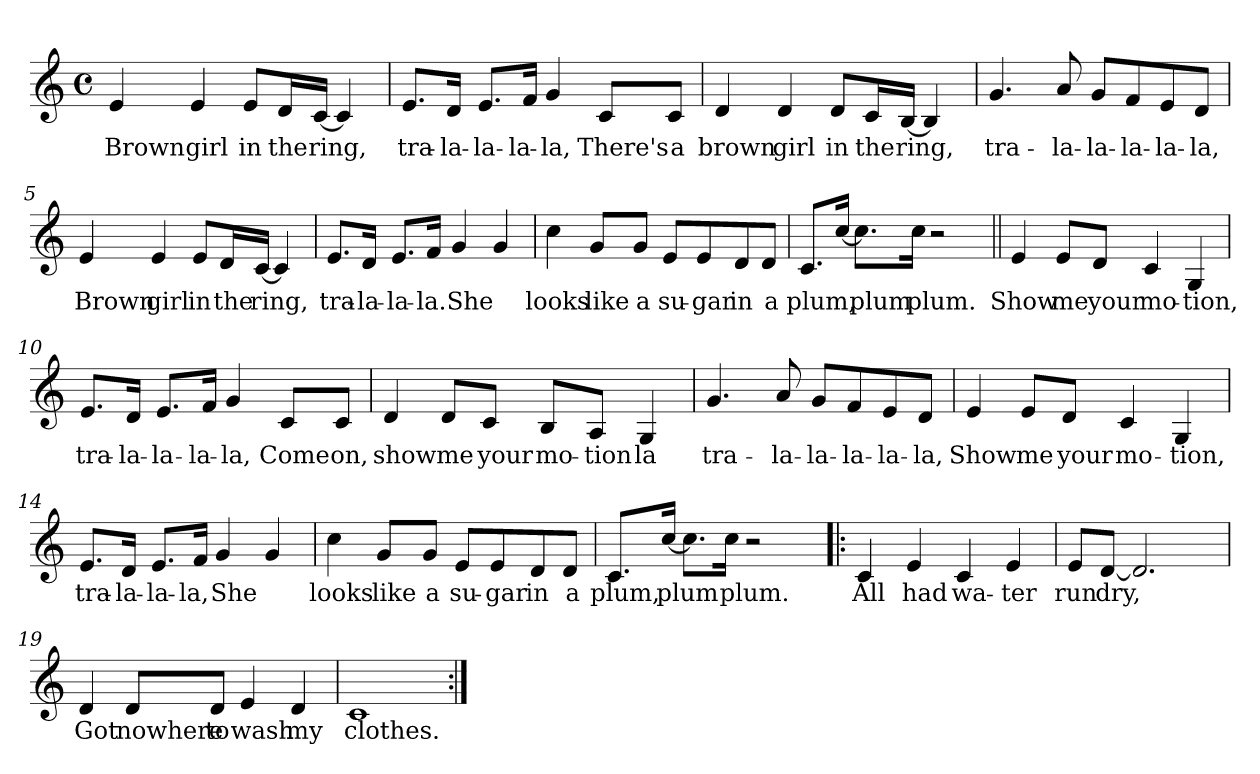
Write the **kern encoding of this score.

**kern	**text
*part1	*part1
*staff1	*staff1
*clefG2	*
*k[]	*
*C:	*
*M4/4	*
*met(c)	*
=1	=1
!	!LO:LY:b
4e/	Brown
!	!LO:LY:b
4e/	girl
!	!LO:LY:b
8e/L	in
!	!LO:LY:b
16d/L	the
!	!LO:LY:b
[16c/JJ	ring,
4c/]	.
=2	=2
!	!LO:LY:b
8.e/L	tra-
!	!LO:LY:b
16d/Jk	-la-
!	!LO:LY:b
8.e/L	-la-
!	!LO:LY:b
16f/Jk	-la-
!	!LO:LY:b
4g/	-la,
!	!LO:LY:b
8c/L	There's
!	!LO:LY:b
8c/J	a
=3	=3
!	!LO:LY:b
4d/	brown
!	!LO:LY:b
4d/	girl
!	!LO:LY:b
8d/L	in
!	!LO:LY:b
16c/L	the
!	!LO:LY:b
[16B/JJ	ring,
4B/]	.
=4	=4
!	!LO:LY:b
4.g/	tra-
!	!LO:LY:b
8a/	-la-
!	!LO:LY:b
8g/L	-la-
!	!LO:LY:b
8f/	-la-
!	!LO:LY:b
8e/	-la-
!	!LO:LY:b
8d/J	-la,
!!LO:LB:g=z
=5	=5
!	!LO:LY:b
4e/	Brown
!	!LO:LY:b
4e/	girl
!	!LO:LY:b
8e/L	in
!	!LO:LY:b
16d/L	the
!	!LO:LY:b
[16c/JJ	ring,
4c/]	.
=6	=6
!	!LO:LY:b
8.e/L	tra-
!	!LO:LY:b
16d/Jk	-la-
!	!LO:LY:b
8.e/L	-la-
!	!LO:LY:b
16f/Jk	-la.
!	!LO:LY:b
4g/	She
4g/	.
=7	=7
!	!LO:LY:b
4cc\	looks
!	!LO:LY:b
8g/L	like
!	!LO:LY:b
8g/J	a
!	!LO:LY:b
8e/L	su-
!	!LO:LY:b
8e/	-gar
!	!LO:LY:b
8d/	in
!	!LO:LY:b
8d/J	a
=8	=8
!	!LO:LY:b
8.c/L	plum,
[16cc/Jk	.
!	!LO:LY:b
8.cc\L]	plum
!	!LO:LY:b
16cc\Jk	plum.
2r	.
!!LO:LB:g=z
=9||	=9||
!	!LO:LY:b
4e/	Show
!	!LO:LY:b
8e/L	me
!	!LO:LY:b
8d/J	your
!	!LO:LY:b
4c/	mo-
!	!LO:LY:b
4G/	-tion,
=10	=10
!	!LO:LY:b
8.e/L	tra-
!	!LO:LY:b
16d/Jk	-la-
!	!LO:LY:b
8.e/L	-la-
!	!LO:LY:b
16f/Jk	-la-
!	!LO:LY:b
4g/	-la,
!	!LO:LY:b
8c/L	Come
!	!LO:LY:b
8c/J	on,
=11	=11
!	!LO:LY:b
4d/	show
!	!LO:LY:b
8d/L	me
!	!LO:LY:b
8c/J	your
!	!LO:LY:b
8B/L	mo-
!	!LO:LY:b
8A/J	-tion
!	!LO:LY:b
4G/	la
=12	=12
!	!LO:LY:b
4.g/	tra-
!	!LO:LY:b
8a/	-la-
!	!LO:LY:b
8g/L	-la-
!	!LO:LY:b
8f/	-la-
!	!LO:LY:b
8e/	-la-
!	!LO:LY:b
8d/J	-la,
!!LO:LB:g=z
=13	=13
!	!LO:LY:b
4e/	Show
!	!LO:LY:b
8e/L	me
!	!LO:LY:b
8d/J	your
!	!LO:LY:b
4c/	mo-
!	!LO:LY:b
4G/	-tion,
=14	=14
!	!LO:LY:b
8.e/L	tra-
!	!LO:LY:b
16d/Jk	-la-
!	!LO:LY:b
8.e/L	-la-
!	!LO:LY:b
16f/Jk	-la,
!	!LO:LY:b
4g/	She
4g/	.
=15	=15
!	!LO:LY:b
4cc\	looks
!	!LO:LY:b
8g/L	like
!	!LO:LY:b
8g/J	a
!	!LO:LY:b
8e/L	su-
!	!LO:LY:b
8e/	-gar
!	!LO:LY:b
8d/	in
!	!LO:LY:b
8d/J	a
=16	=16
!	!LO:LY:b
8.c/L	plum,
!	!LO:LY:b
[16cc/Jk	plum
8.cc\L]	.
!	!LO:LY:b
16cc\Jk	plum.
2r	.
!!LO:LB:g=z
=17!|:	=17!|:
!	!LO:LY:b
4c/	All
!	!LO:LY:b
4e/	had
!	!LO:LY:b
4c/	wa-
!	!LO:LY:b
4e/	-ter
=18	=18
!	!LO:LY:b
8e/L	run
!	!LO:LY:b
[8d/J	dry,
2.d/]	.
=19	=19
!	!LO:LY:b
4d/	Got
!	!LO:LY:b
8d/L	nowhere
!	!LO:LY:b
8d/J	to
!	!LO:LY:b
4e/	wash
!	!LO:LY:b
4d/	my
=20	=20
!	!LO:LY:b
1c	clothes.
=:|!	=:|!
*-	*-
